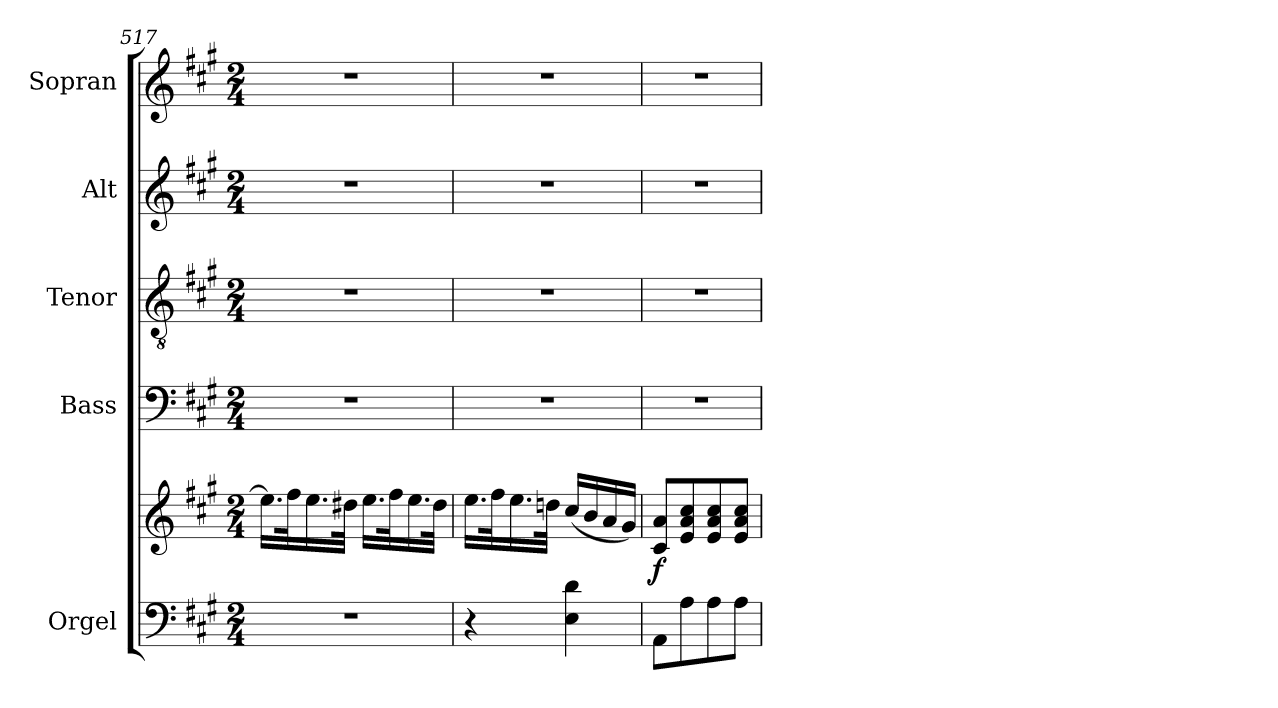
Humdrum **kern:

**kern	**kern	**dynam	**kern	**kern	**kern	**kern
*part5	*part5	*part5	*part4	*part3	*part2	*part1
*staff6	*staff5	*staff5/6	*staff4	*staff3	*staff2	*staff1
*I"Orgel	*	*	*I"Bass	*I"Tenor	*I"Alt	*I"Sopran
*I'Org.	*	*	*I'B.	*I'T.	*I'A.	*I'S.
*clefF4	*clefG2	*	*clefF4	*clefGv2	*clefG2	*clefG2
*k[f#c#g#]	*k[f#c#g#]	*	*k[f#c#g#]	*k[f#c#g#]	*k[f#c#g#]	*k[f#c#g#]
*A:	*A:	*	*A:	*A:	*A:	*A:
*M2/4	*M2/4	*	*M2/4	*M2/4	*M2/4	*M2/4
=517	=517	=517	=517	=517	=517	=517
2r	16.ee\LL]	.	2r	2r	2r	2r
.	32ff#\k	.	.	.	.	.
.	16.ee\	.	.	.	.	.
.	32dd#X\JJk	.	.	.	.	.
.	16.ee\LL	.	.	.	.	.
.	32ff#\k	.	.	.	.	.
.	16.ee\	.	.	.	.	.
.	32dd#\JJk	.	.	.	.	.
=518	=518	=518	=518	=518	=518	=518
4r	16.ee\LL	.	2r	2r	2r	2r
.	32ff#\k	.	.	.	.	.
.	16.ee\	.	.	.	.	.
.	32ddn\JJk	.	.	.	.	.
4E\ 4d\	(<16cc#/LL	.	.	.	.	.
.	16b/	.	.	.	.	.
.	16a/	.	.	.	.	.
.	16g#/JJ)	.	.	.	.	.
=519	=519	=519	=519	=519	=519	=519
!	!	!LO:DY:b	!	!	!	!
8AA\L	8c#/ 8a/L	f	2r	2r	2r	2r
8A\	8e/ 8a/ 8cc#/	.	.	.	.	.
8A\	8e/ 8a/ 8cc#/	.	.	.	.	.
8A\J	8e/ 8a/ 8cc#/J	.	.	.	.	.
=	=	=	=	=	=	=
*-	*-	*-	*-	*-	*-	*-
